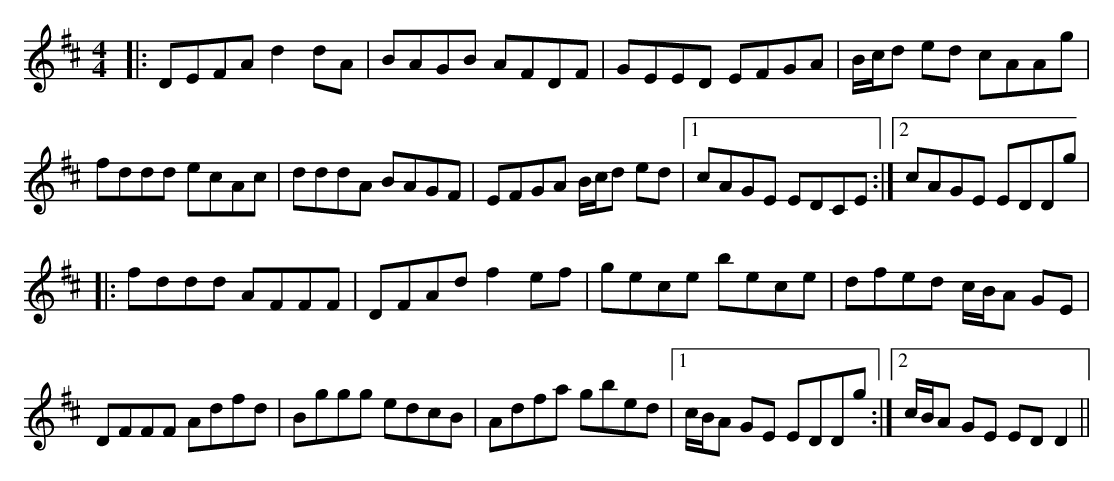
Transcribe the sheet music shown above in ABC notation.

X:1
M:4/4
K:D
|:DEFA d2 dA|BAGB AFDF|GEED EFGA|B/c/d ed cAAg|
fddd ecAc|dddA BAGF|EFGA B/c/d ed|1 cAGE EDCE:|2 cAGE EDDg|
|:fddd AFFF|DFAd f2 ef|gece bece|dfed c/B/A GE|
DFFF Adfd|Bggg edcB|Adfa gbed|1 c/B/A GE EDDg:|2 c/B/A GE EDD2||
